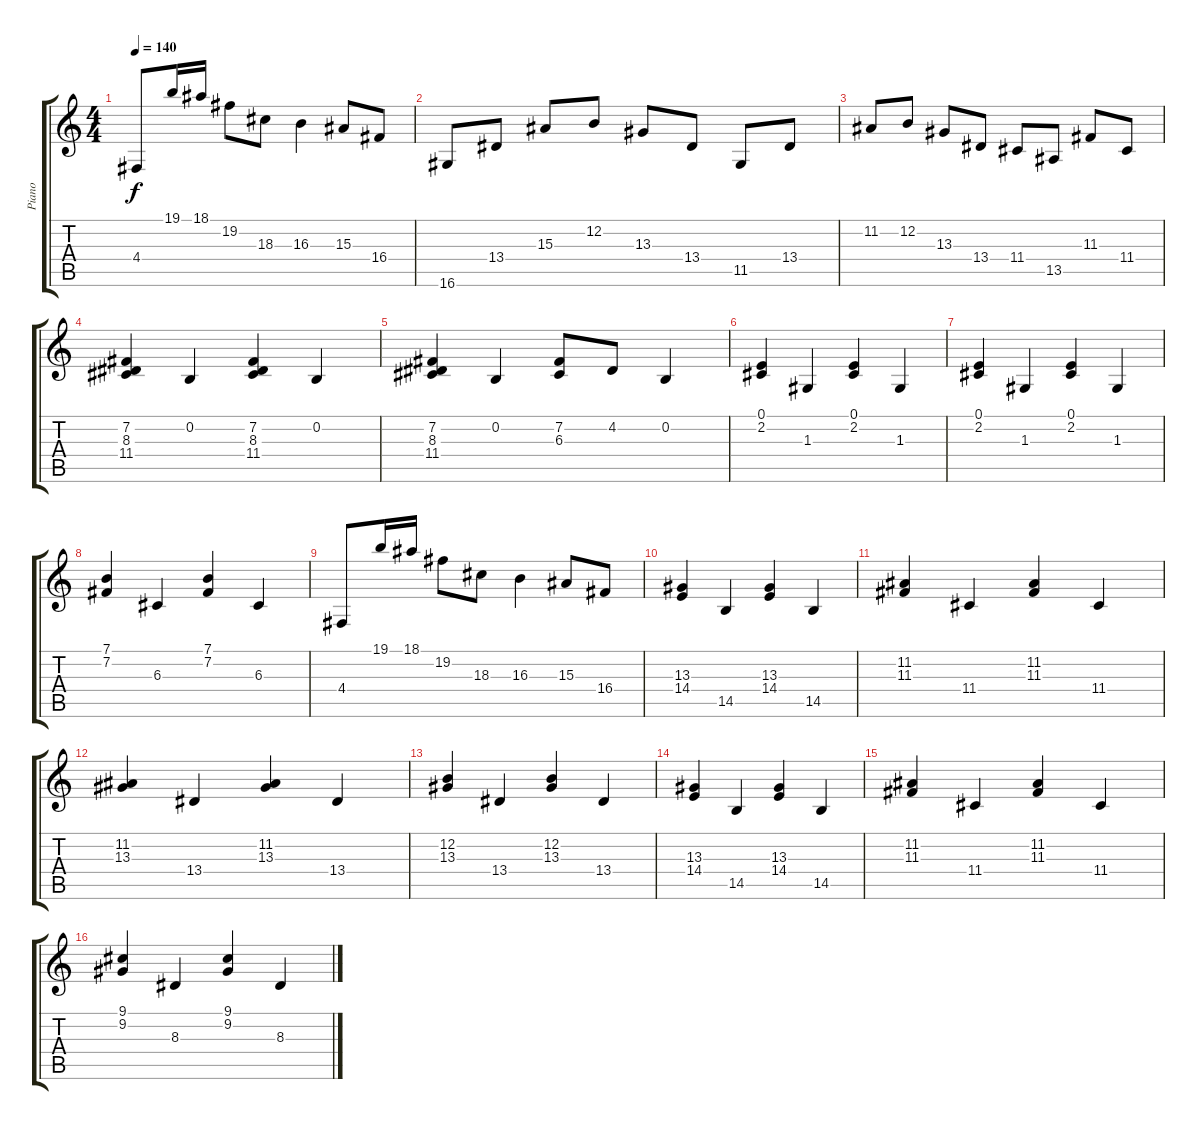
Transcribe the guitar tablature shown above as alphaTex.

\track ("Piano" "Piano") {instrument acousticgrandpiano}
\staff {score tabs}
\tuning (E4 B3 G3 D3 A2 E2) {hide}
\ts (4 4)
\tempo 140
\clef g2
\ks c
4.4.8{dy f} 19.1.16 18.1.16 19.2.8 18.3.8 16.3.4 15.3.8 16.4.8 |
16.6.8 13.4.8 15.3.8 12.2.8 13.3.8 13.4.8 11.5.8 13.4.8 |
11.2.8 12.2.8 13.3.8 13.4.8 11.4.8 13.5.8 11.3.8 11.4.8 |
(7.2 8.3 11.4).4 0.2.4 (7.2 8.3 11.4).4 0.2.4 |
(7.2 8.3 11.4).4 0.2.4 (7.2 6.3).8 4.2.8 0.2.4 |
(0.1 2.2).4 1.3.4 (0.1 2.2).4 1.3.4 |
(0.1 2.2).4 1.3.4 (0.1 2.2).4 1.3.4 |
(7.1 7.2).4 6.3.4 (7.1 7.2).4 6.3.4 |
4.4.8 19.1.16 18.1.16 19.2.8 18.3.8 16.3.4 15.3.8 16.4.8 |
(13.3 14.4).4 14.5.4 (13.3 14.4).4 14.5.4 |
(11.2 11.3).4 11.4.4 (11.2 11.3).4 11.4.4 |
(11.2 13.3).4 13.4.4 (11.2 13.3).4 13.4.4 |
(12.2 13.3).4 13.4.4 (12.2 13.3).4 13.4.4 |
(13.3 14.4).4 14.5.4 (13.3 14.4).4 14.5.4 |
(11.2 11.3).4 11.4.4 (11.2 11.3).4 11.4.4 |
(9.1 9.2).4 8.3.4 (9.1 9.2).4 8.3.4
